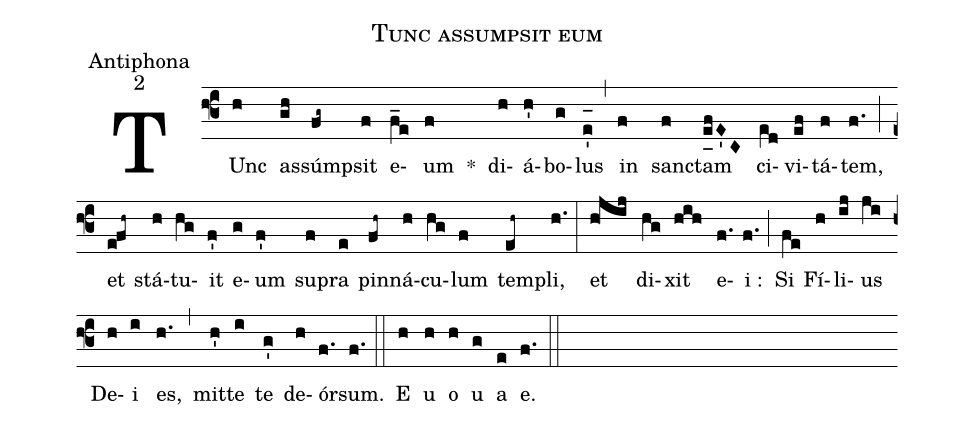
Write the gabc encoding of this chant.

name:Tunc assumpsit eum;
office-part:Antiphona;
mode:2;
%%
(f3) TUnc(h) as(gh)súm(fg~)psit(f) e(f_e)um(f) *() di(h)á(h')bo(g)lus(e'_[oh:h]) (,) in(f) san(f)ctam(e_[uh:l]fE'C) ci(e[ll:1]d)vi(ef)tá(f)tem,(f.) (;) et(efh~) stá(h)tu(hg)it(f') e(g)um(f') su(f)pra(e) pin(fh~)ná(h)cu(hg)lum(f) tem(eh~)pli,(h.) (:) et(h!jij) di(hg)xit(hih) e(f.)i :(f.) (;) Si(fe) Fí(h)li(ij)us(ji) De(h)i(i) es,(h.) (,) mit(h')te(i) te(g') de(h)ór(f.)sum.(f.) (::) <eu>E(h) u(h) o(h) u(g) a(e) e.</eu>(f.) (::)
